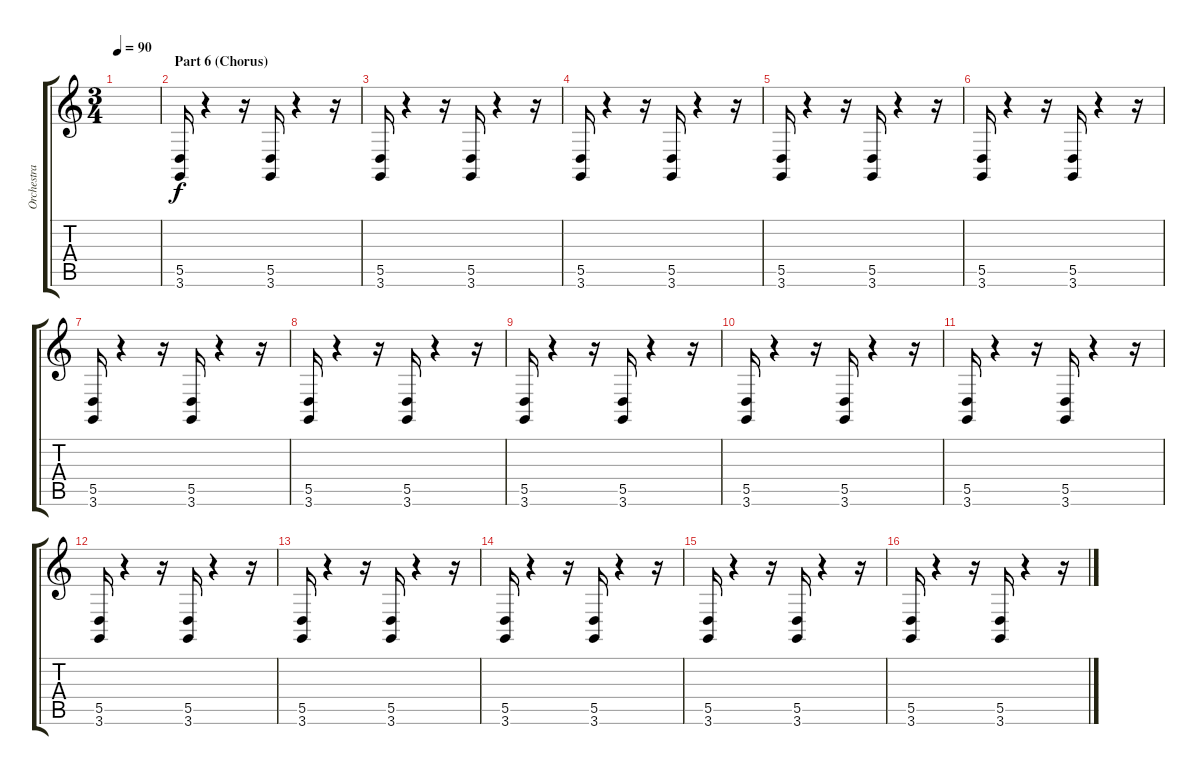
\track ("Orchestra Hit" "Orchestra ") {instrument orchestrahit}
\staff {score tabs}
\tuning (E4 B3 G3 D3 A2 E2) {hide}
\ts (3 4)
\tempo 90
\clef g2
\ks c
|
\section ("" "Part 6 (Chorus)")
(5.5 3.6).16 r.4 r.16 (5.5 3.6).16 r.4 r.16 |
(5.5 3.6).16 r.4 r.16 (5.5 3.6).16 r.4 r.16 |
(5.5 3.6).16 r.4 r.16 (5.5 3.6).16 r.4 r.16 |
(5.5 3.6).16 r.4 r.16 (5.5 3.6).16 r.4 r.16 |
(5.5 3.6).16 r.4 r.16 (5.5 3.6).16 r.4 r.16 |
(5.5 3.6).16 r.4 r.16 (5.5 3.6).16 r.4 r.16 |
(5.5 3.6).16 r.4 r.16 (5.5 3.6).16 r.4 r.16 |
(5.5 3.6).16 r.4 r.16 (5.5 3.6).16 r.4 r.16 |
(5.5 3.6).16 r.4 r.16 (5.5 3.6).16 r.4 r.16 |
(5.5 3.6).16 r.4 r.16 (5.5 3.6).16 r.4 r.16 |
(5.5 3.6).16 r.4 r.16 (5.5 3.6).16 r.4 r.16 |
(5.5 3.6).16 r.4 r.16 (5.5 3.6).16 r.4 r.16 |
(5.5 3.6).16 r.4 r.16 (5.5 3.6).16 r.4 r.16 |
(5.5 3.6).16 r.4 r.16 (5.5 3.6).16 r.4 r.16 |
(5.5 3.6).16 r.4 r.16 (5.5 3.6).16 r.4 r.16
